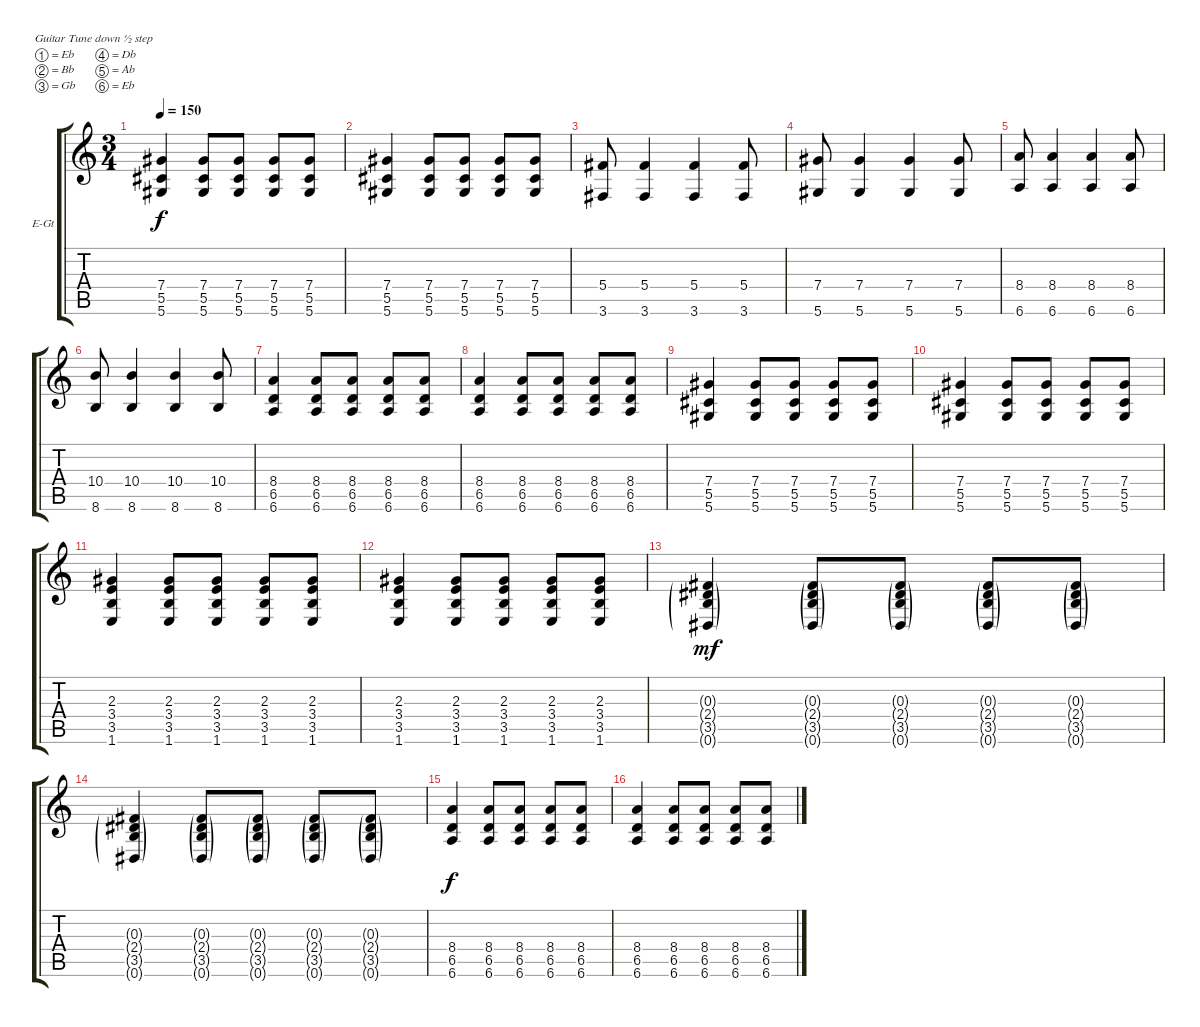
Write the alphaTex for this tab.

\defaultSystemsLayout 4
\bracketExtendMode groupsimilarinstruments
\firstSystemTrackNameOrientation horizontal
\otherSystemsTrackNameOrientation horizontal
\track ("Mark distorition" "E-Gt") {mute instrument distortionguitar}
\staff {score tabs}
\tuning (Eb4 Bb3 Gb3 Db3 Ab2 Eb2)
\ts (3 4)
\tempo 150
\clef g2
\ks c
(5.6 5.5 7.4).4{dy f} (5.6 5.5 7.4).8 (5.6 5.5 7.4).8 (5.6 5.5 7.4).8 (5.6 5.5 7.4).8 |
(5.6 5.5 7.4).4 (5.6 5.5 7.4).8 (5.6 5.5 7.4).8 (5.6 5.5 7.4).8 (5.6 5.5 7.4).8 |
(3.6 5.4).8 (3.6 5.4).4 (3.6 5.4).4 (3.6 5.4).8 |
(5.6 7.4).8 (5.6 7.4).4 (5.6 7.4).4 (5.6 7.4).8 |
(6.6 8.4).8 (6.6 8.4).4 (6.6 8.4).4 (6.6 8.4).8 |
(8.6 10.4).8 (8.6 10.4).4 (8.6 10.4).4 (8.6 10.4).8 |
(6.6 6.5 8.4).4 (6.6 6.5 8.4).8 (6.6 6.5 8.4).8 (6.6 6.5 8.4).8 (6.6 6.5 8.4).8 |
(6.6 6.5 8.4).4 (6.6 6.5 8.4).8 (6.6 6.5 8.4).8 (6.6 6.5 8.4).8 (6.6 6.5 8.4).8 |
(5.6 5.5 7.4).4 (5.6 5.5 7.4).8 (5.6 5.5 7.4).8 (5.6 5.5 7.4).8 (5.6 5.5 7.4).8 |
(5.6 5.5 7.4).4 (5.6 5.5 7.4).8 (5.6 5.5 7.4).8 (5.6 5.5 7.4).8 (5.6 5.5 7.4).8 |
(1.6 3.5 3.4 2.3).4 (1.6 3.5 3.4 2.3).8 (1.6 3.5 3.4 2.3).8 (1.6 3.5 3.4 2.3).8 (1.6 3.5 3.4 2.3).8 |
(1.6 3.5 3.4 2.3).4 (1.6 3.5 3.4 2.3).8 (1.6 3.5 3.4 2.3).8 (1.6 3.5 3.4 2.3).8 (1.6 3.5 3.4 2.3).8 |
(0.6{g} 3.5{g} 2.4{g} 0.3{g}).4{dy mf} (0.6{g} 3.5{g} 2.4{g} 0.3{g}).8 (0.6{g} 3.5{g} 2.4{g} 0.3{g}).8 (0.6{g} 3.5{g} 2.4{g} 0.3{g}).8 (0.6{g} 3.5{g} 2.4{g} 0.3{g}).8 |
(0.6{g} 3.5{g} 2.4{g} 0.3{g}).4 (0.6{g} 3.5{g} 2.4{g} 0.3{g}).8 (0.6{g} 3.5{g} 2.4{g} 0.3{g}).8 (0.6{g} 3.5{g} 2.4{g} 0.3{g}).8 (0.6{g} 3.5{g} 2.4{g} 0.3{g}).8 |
(6.6 6.5 8.4).4{dy f} (6.6 6.5 8.4).8 (6.6 6.5 8.4).8 (6.6 6.5 8.4).8 (6.6 6.5 8.4).8 |
(6.6 6.5 8.4).4 (6.6 6.5 8.4).8 (6.6 6.5 8.4).8 (6.6 6.5 8.4).8 (6.6 6.5 8.4).8
